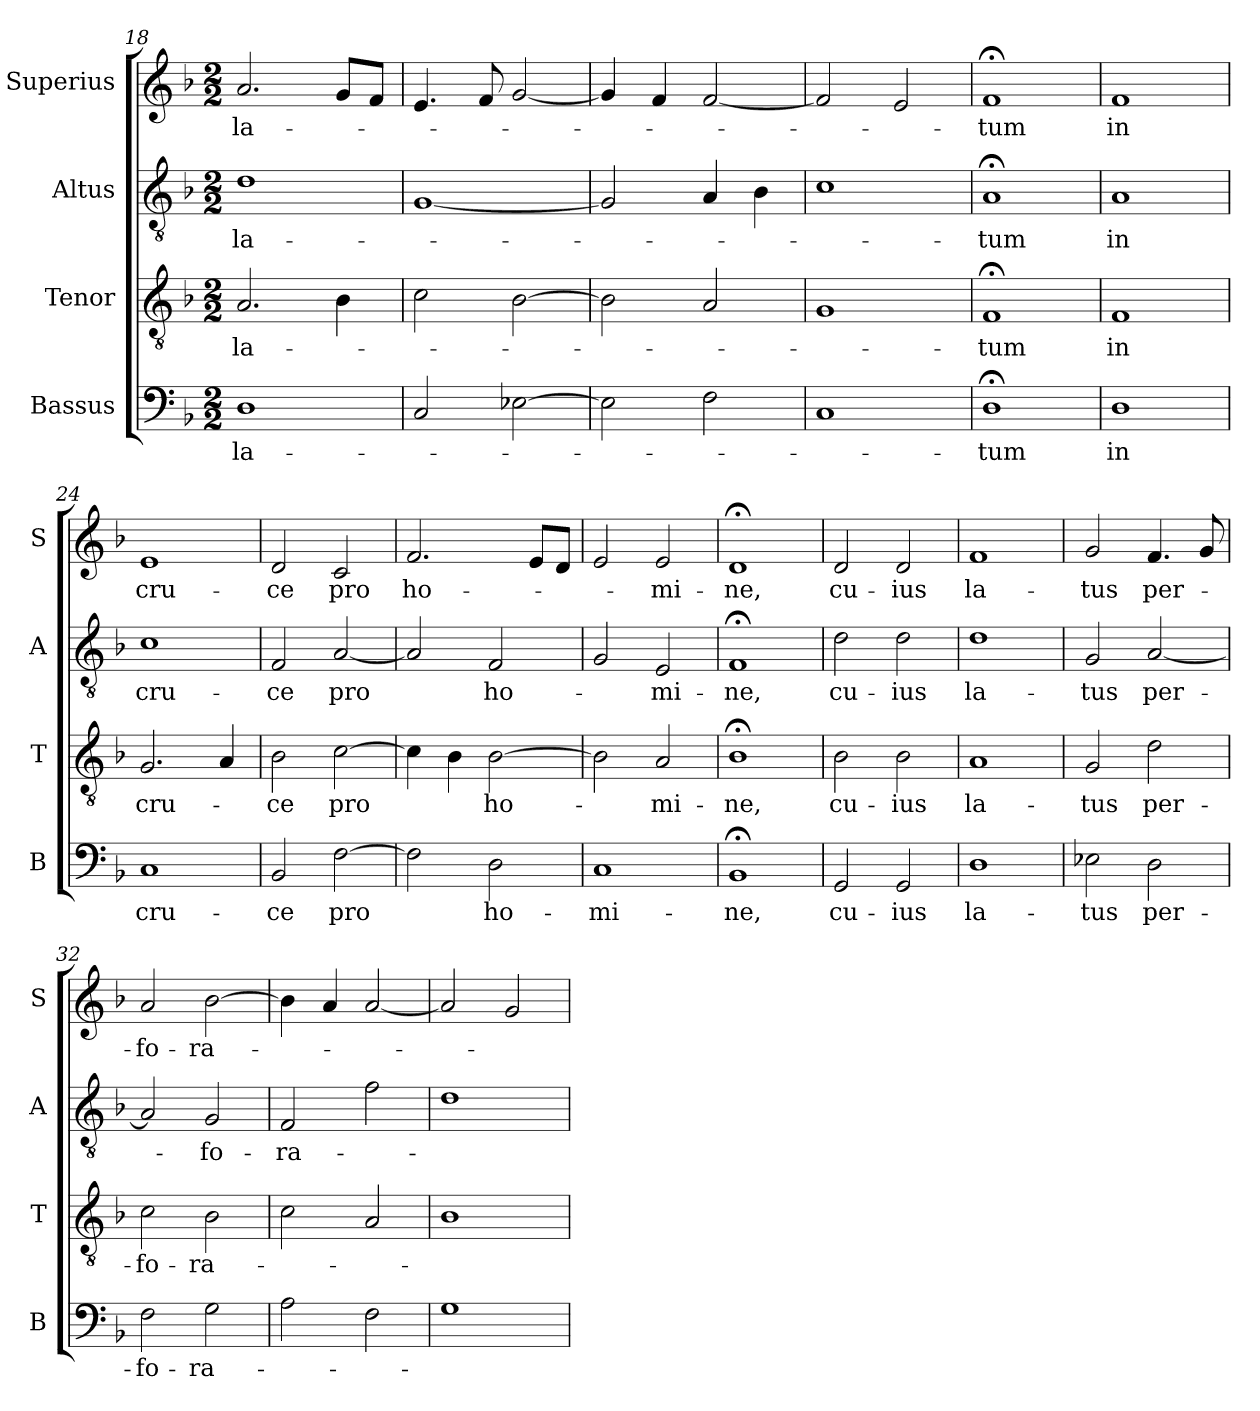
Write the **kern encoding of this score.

**kern	**text	**kern	**text	**kern	**text	**kern	**text
*part4	*part4	*part3	*part3	*part2	*part2	*part1	*part1
*staff4	*staff4	*staff3	*staff3	*staff2	*staff2	*staff1	*staff1
*I"Bassus	*	*I"Tenor	*	*I"Altus	*	*I"Superius	*
*I'B	*	*I'T	*	*I'A	*	*I'S	*
*clefF4	*	*clefGv2	*	*clefGv2	*	*clefG2	*
*k[b-]	*	*k[b-]	*	*k[b-]	*	*k[b-]	*
*M2/2	*	*M2/2	*	*M2/2	*	*M2/2	*
=18	=18	=18	=18	=18	=18	=18	=18
1D	-la-	2.A	-la-	1d	-la-	2.a	-la-
.	.	4B-	.	.	.	8gL	.
.	.	.	.	.	.	8fJ	.
=19	=19	=19	=19	=19	=19	=19	=19
2C	.	2c	.	[1G	.	4.e	.
.	.	.	.	.	.	8f	.
[2E-X	.	[2B-	.	.	.	[2g	.
=20	=20	=20	=20	=20	=20	=20	=20
2E-]	.	2B-]	.	2G]	.	4g]	.
.	.	.	.	.	.	4f	.
2F	.	2A	.	4A	.	[2f	.
.	.	.	.	4B-	.	.	.
=21	=21	=21	=21	=21	=21	=21	=21
1C	.	1G	.	1c	.	2f]	.
.	.	.	.	.	.	2e	.
=22	=22	=22	=22	=22	=22	=22	=22
1D;<	-tum	1F;<	-tum	1A;<	-tum	1f;<	-tum
=23	=23	=23	=23	=23	=23	=23	=23
1D	in	1F	in	1A	in	1f	in
=24	=24	=24	=24	=24	=24	=24	=24
1C	cru-	2.G	cru-	1c	cru-	1e	cru-
.	.	4A	.	.	.	.	.
=25	=25	=25	=25	=25	=25	=25	=25
2BB-	-ce	2B-	-ce	2F	-ce	2d	-ce
!	!	!	!	!	!	!	!LO:LY:i
[2F	pro	[2c	pro	[2A	pro	2c	pro
=26	=26	=26	=26	=26	=26	=26	=26
2F]	.	4c]	.	2A]	.	2.f	ho-
.	.	4B-	.	.	.	.	.
2D	ho-	[2B-	ho-	2F	ho-	.	.
.	.	.	.	.	.	8eL	.
.	.	.	.	.	.	8dJ	.
=27	=27	=27	=27	=27	=27	=27	=27
1C	-mi-	2B-]	.	2G	.	2e	.
.	.	2A	-mi-	2E	-mi-	2e	-mi-
=28	=28	=28	=28	=28	=28	=28	=28
1BB-;<	-ne,	1B-;<	-ne,	1F;<	-ne,	1d;<	-ne,
=29	=29	=29	=29	=29	=29	=29	=29
2GG	cu-	2B-	cu-	2d	cu-	2d	cu-
2GG	-ius	2B-	-ius	2d	-ius	2d	-ius
=30	=30	=30	=30	=30	=30	=30	=30
1D	la-	1A	la-	1d	la-	1f	la-
=31	=31	=31	=31	=31	=31	=31	=31
2E-i	-tus	2G	-tus	2G	-tus	2g	-tus
2D	per-	2d	per-	[2A	per-	4.f	per-
.	.	.	.	.	.	8g	.
=32	=32	=32	=32	=32	=32	=32	=32
2F	-fo-	2c	-fo-	2A]	.	2a	-fo-
2G	-ra-	2B-	-ra-	2G	-fo-	[2b-	-ra-
=33	=33	=33	=33	=33	=33	=33	=33
2A	.	2c	.	2F	-ra-	4b-]	.
.	.	.	.	.	.	4a	.
2F	.	2A	.	2f	.	[2a	.
=34	=34	=34	=34	=34	=34	=34	=34
1G	.	1B-	.	1d	.	2a]	.
.	.	.	.	.	.	2g	.
=	=	=	=	=	=	=	=
*-	*-	*-	*-	*-	*-	*-	*-
